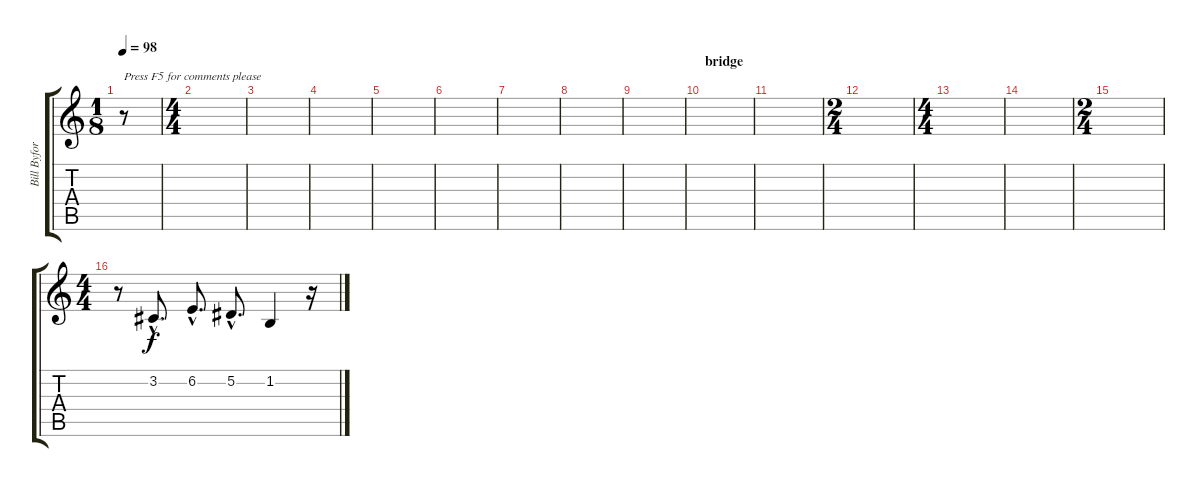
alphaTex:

\track ("Bill Byford" "Bill Byfor") {instrument lead2sawtooth}
\staff {score tabs}
\tuning (Eb4 Bb3 Gb3 Db3 Ab2 Eb2) {hide}
\ts (1 8)
\tempo 98
\clef g2
\ks c
r.8{txt "Press F5 for comments please" dy f instrument lead2sawtooth} |
\ts (4 4)
|
|
|
|
|
|
|
|
\section ("" "bridge")
|
|
\ts (2 4)
|
\ts (4 4)
|
|
\ts (2 4)
|
\ts (4 4)
r.8 3.2{hac}.8{d} 6.2{hac}.8{d} 5.2{hac}.8{d} 1.2.4 r.16
